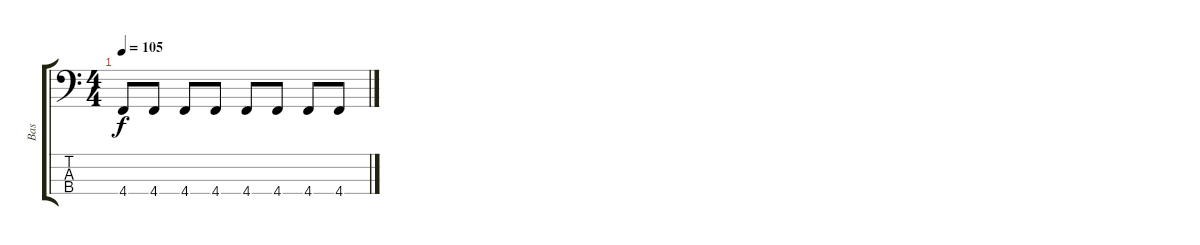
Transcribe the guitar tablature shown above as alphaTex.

\track ("Bas" "Bas") {instrument electricbassfinger}
\staff {score tabs}
\tuning (Gb2 Db2 Ab1 Db1) {hide}
\ts (4 4)
\tempo 105
\clef f4
\ks c
4.4.8{dy f} 4.4.8 4.4.8 4.4.8 4.4.8 4.4.8 4.4.8 4.4.8
